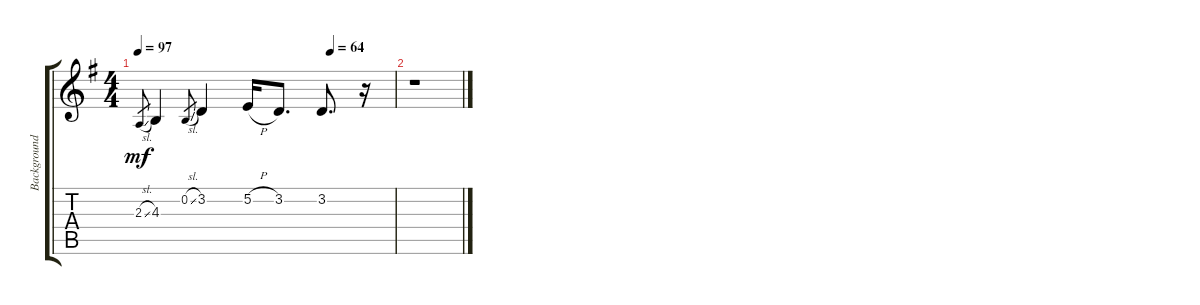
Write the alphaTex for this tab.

\track ("Background Vocal" "Background") {instrument lead6voice}
\staff {score tabs}
\tuning (E4 B3 G3 D3 A2 E2) {hide}
\ts (4 4)
\tempo 97
\tempo (64 0.75)
\clef g2
\ks eminor
2.3{sl}.8{gr dy mf} 4.3.4{instrument synthvoice} 0.2{sl}.8{gr} 3.2.4 5.2{h}.16{instrument lead6voice} 3.2.8{d} 3.2.8{d} r.16 |
r.1
